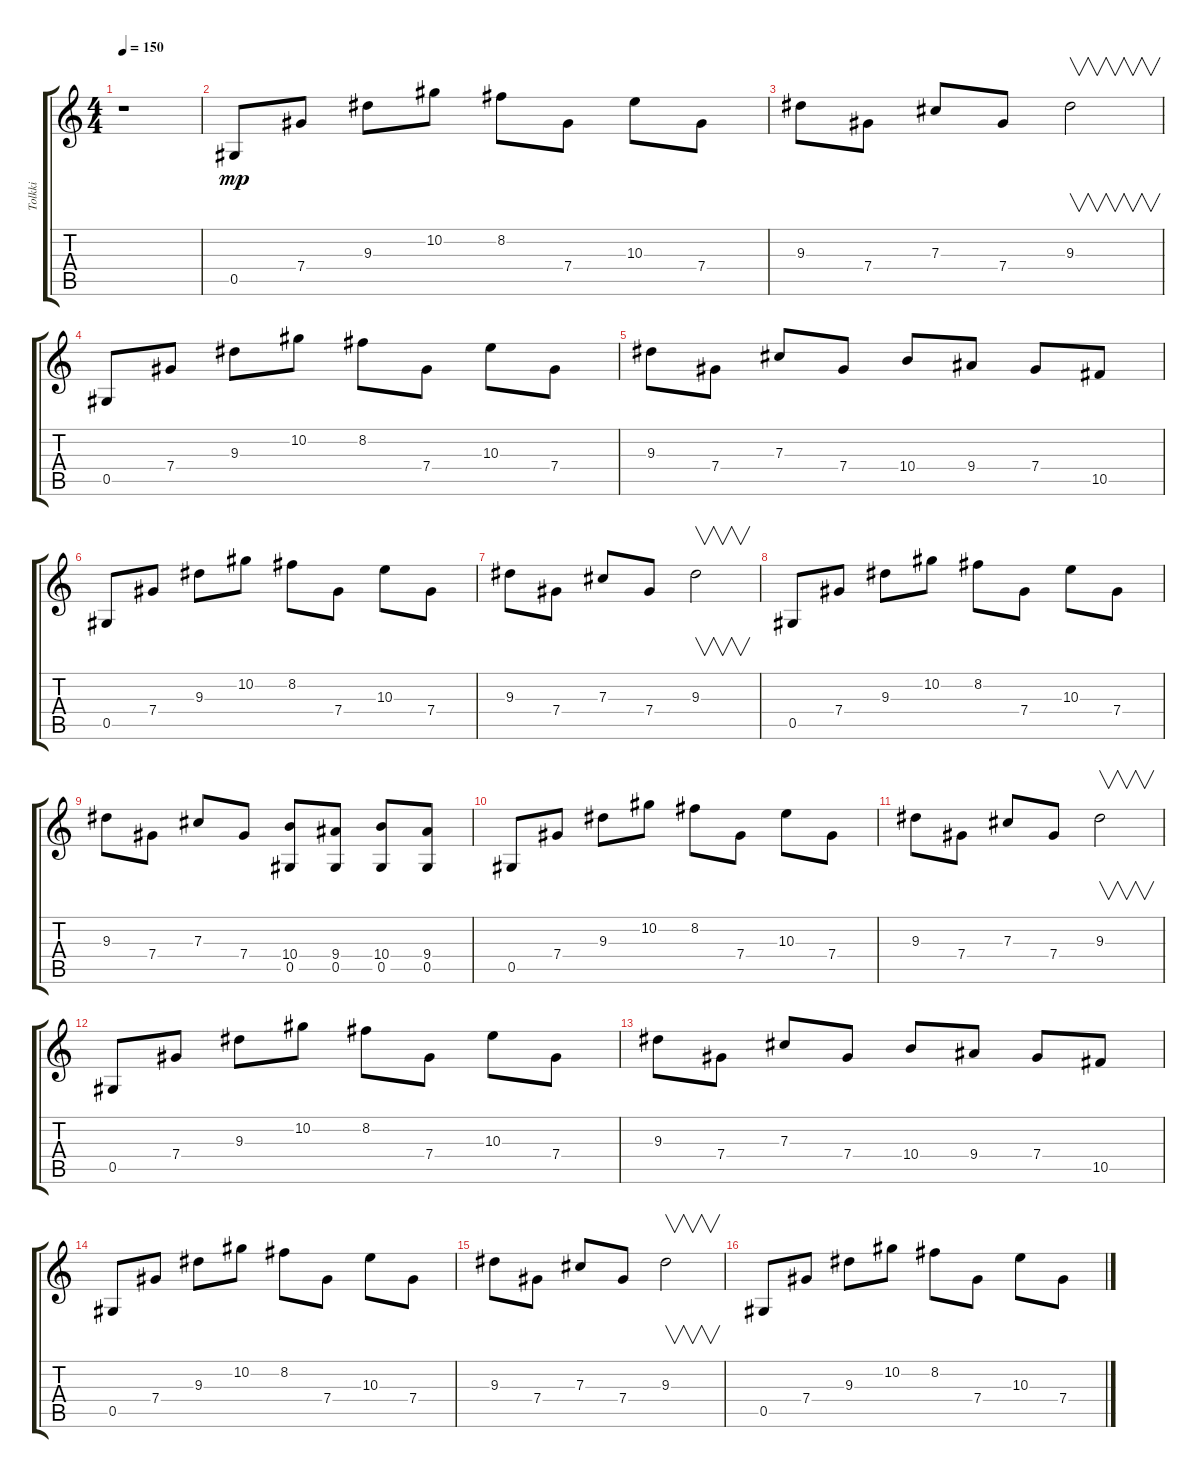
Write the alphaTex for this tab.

\track ("Tolkki" "Tolkki") {instrument distortionguitar}
\staff {score tabs}
\tuning (Eb4 Bb3 Gb3 Db3 Ab2 Eb2) {hide}
\ts (4 4)
\tempo 150
\clef g2
\ks c
r.1{dy mp} |
0.5.8 7.4.8 9.3.8 10.2.8 8.2.8 7.4.8 10.3.8 7.4.8 |
9.3.8 7.4.8 7.3.8 7.4.8 9.3.2{v} |
0.5.8 7.4.8 9.3.8 10.2.8 8.2.8 7.4.8 10.3.8 7.4.8 |
9.3.8 7.4.8 7.3.8 7.4.8 10.4.8 9.4.8 7.4.8 10.5.8 |
0.5.8 7.4.8 9.3.8 10.2.8 8.2.8 7.4.8 10.3.8 7.4.8 |
9.3.8 7.4.8 7.3.8 7.4.8 9.3.2{v} |
0.5.8 7.4.8 9.3.8 10.2.8 8.2.8 7.4.8 10.3.8 7.4.8 |
9.3.8 7.4.8 7.3.8 7.4.8 (10.4 0.5).8 (9.4 0.5).8 (10.4 0.5).8 (9.4 0.5).8 |
0.5.8 7.4.8 9.3.8 10.2.8 8.2.8 7.4.8 10.3.8 7.4.8 |
9.3.8 7.4.8 7.3.8 7.4.8 9.3.2{v} |
0.5.8 7.4.8 9.3.8 10.2.8 8.2.8 7.4.8 10.3.8 7.4.8 |
9.3.8 7.4.8 7.3.8 7.4.8 10.4.8 9.4.8 7.4.8 10.5.8 |
0.5.8 7.4.8 9.3.8 10.2.8 8.2.8 7.4.8 10.3.8 7.4.8 |
9.3.8 7.4.8 7.3.8 7.4.8 9.3.2{v} |
0.5.8 7.4.8 9.3.8 10.2.8 8.2.8 7.4.8 10.3.8 7.4.8
